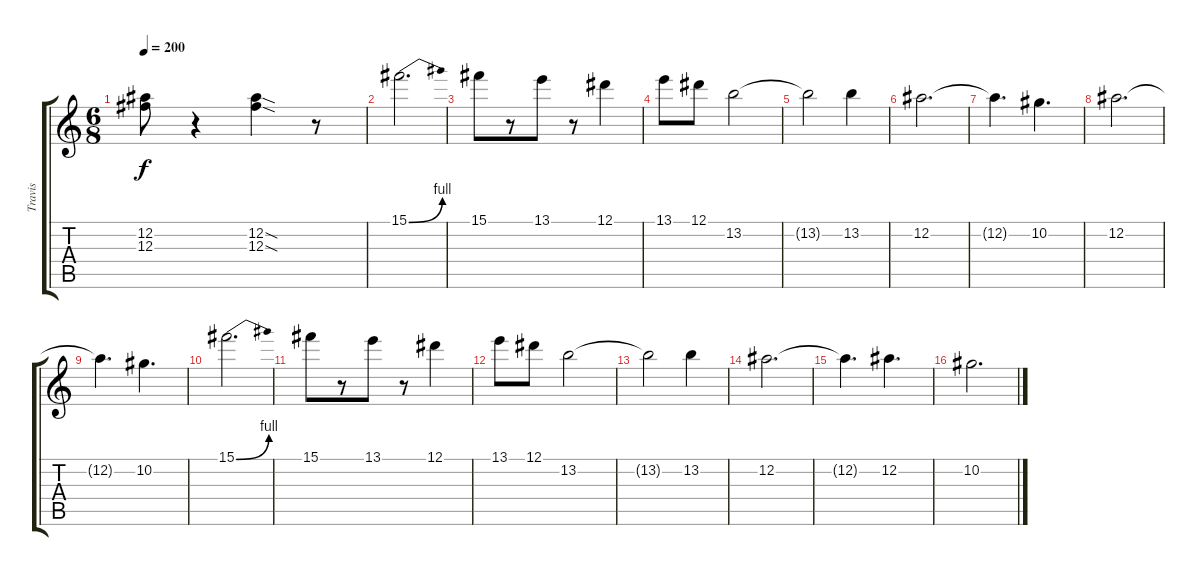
\track ("Travis" "Travis") {instrument overdrivenguitar}
\staff {score tabs}
\tuning (Eb4 Bb3 Gb3 Db3 Ab2 Eb2) {hide}
\ts (6 8)
\tempo 200
\clef g2
\ks c
(12.2 12.3).8{dy f} r.4 (12.2{sod} 12.3{sod}).4 r.8 |
15.1{be (bend 0 0 60 4)}.2{d volume 11 balance 16} |
15.1.8 r.8 13.1.8 r.8 12.1.4 |
13.1.8 12.1.8 13.2.2 |
13.2{t}.2 13.2.4 |
12.2.2{d} |
12.2{t}.4{d} 10.2.4{d} |
12.2.2{d} |
12.2{t}.4{d} 10.2.4{d} |
15.1{be (bend 0 0 60 4)}.2{d} |
15.1.8 r.8 13.1.8 r.8 12.1.4 |
13.1.8 12.1.8 13.2.2 |
13.2{t}.2 13.2.4 |
12.2.2{d} |
12.2{t}.4{d} 12.2.4{d} |
10.2.2{d}
